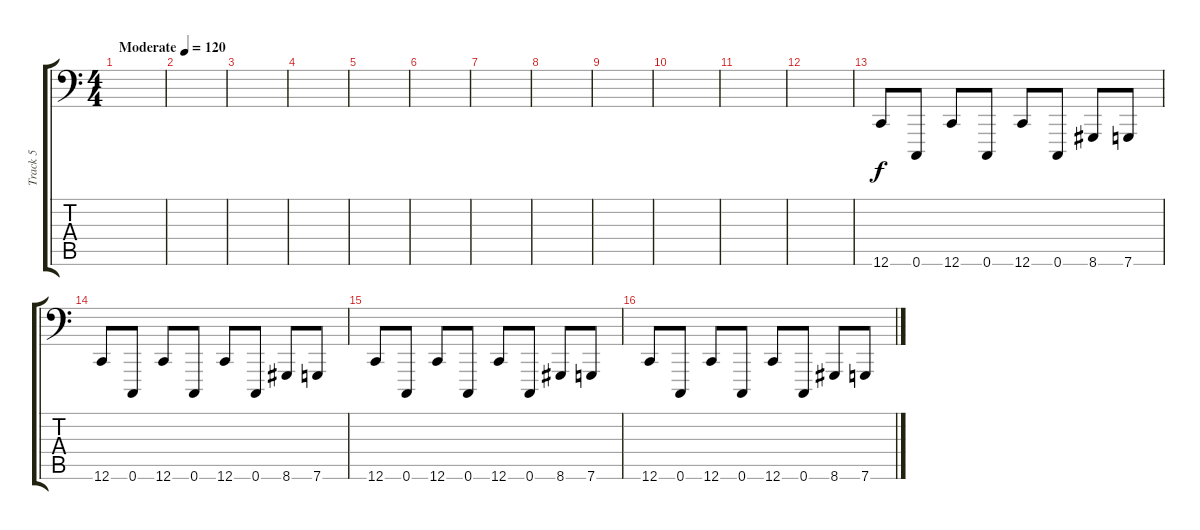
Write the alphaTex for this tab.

\track ("Track 5" "Track 5") {instrument synthbrass1}
\staff {score tabs}
\tuning (D3 A2 F2 C2 G1 C1) {hide}
\ts (4 4)
\tempo (120 "Moderate")
\clef f4
\ks c
|
|
|
|
|
|
|
|
|
|
|
|
12.6.8 0.6.8 12.6.8 0.6.8 12.6.8 0.6.8 8.6.8 7.6.8 |
12.6.8 0.6.8 12.6.8 0.6.8 12.6.8 0.6.8 8.6.8 7.6.8 |
12.6.8 0.6.8 12.6.8 0.6.8 12.6.8 0.6.8 8.6.8 7.6.8 |
12.6.8 0.6.8 12.6.8 0.6.8 12.6.8 0.6.8 8.6.8 7.6.8
